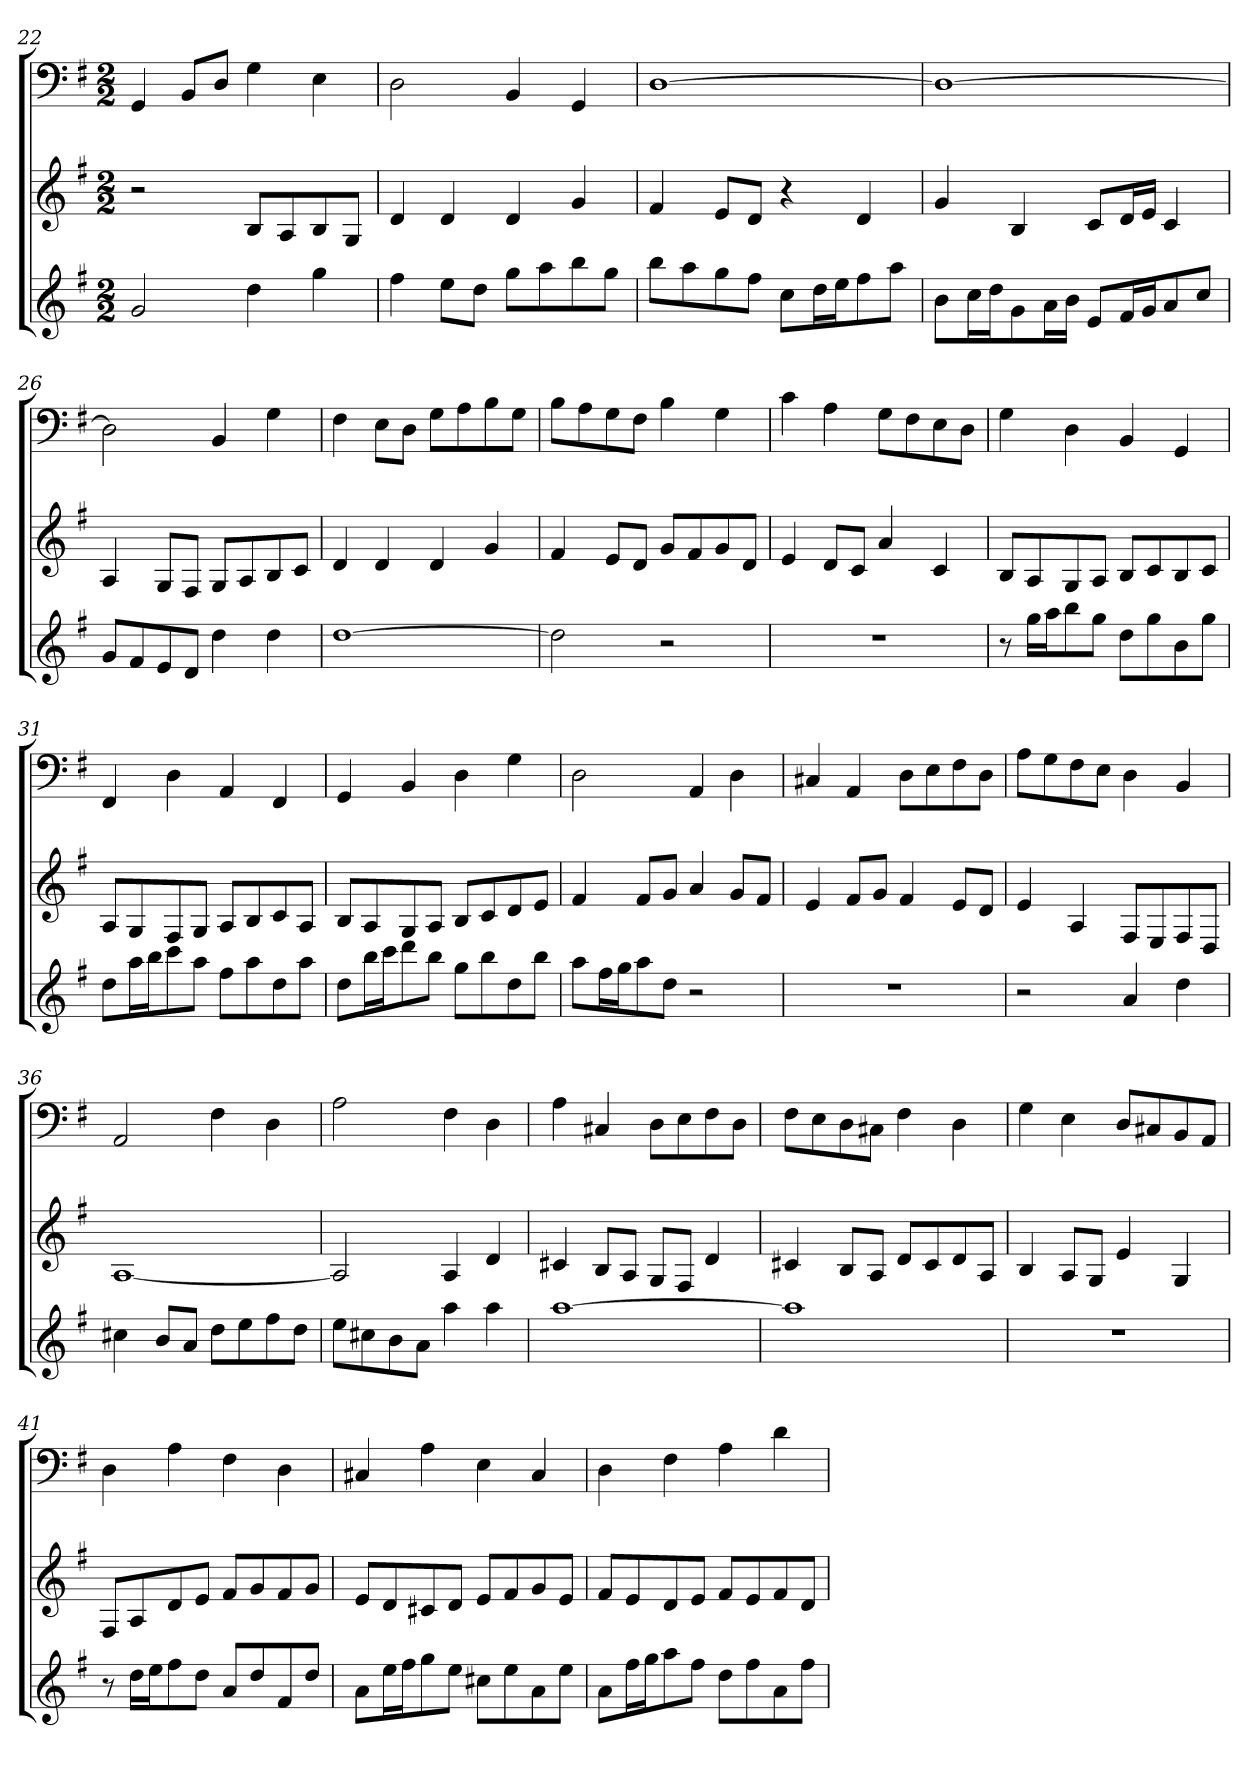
**kern	**kern	**kern
*part3	*part2	*part1
*staff3	*staff2	*staff1
*k[f#]	*k[f#]	*k[f#]
*G:	*G:	*G:
*M2/2	*M2/2	*M2/2
=22	=22	=22
2g	2r	4GG
.	.	8BBL
.	.	8DJ
4dd	8BL	4G
.	8A	.
4gg	8B	4E
.	8GJ	.
=23	=23	=23
4ff#	4d	2D
8eeL	4d	.
8ddJ	.	.
8ggL	4d	4BB
8aa	.	.
8bb	4g	4GG
8ggJ	.	.
=24	=24	=24
8bbL	4f#	[1D
8aa	.	.
8gg	8eL	.
8ff#J	8dJ	.
8ccL	4r	.
16ddL	.	.
16eeJ	.	.
8ff#	4d	.
8aaJ	.	.
=25	=25	=25
8bL	4g	1D_
16ccL	.	.
16ddJ	.	.
8g	4B	.
16aL	.	.
16bJJ	.	.
8eL	8cL	.
16f#L	16dL	.
16gJ	16eJJ	.
8a	4c	.
8ccJ	.	.
=26	=26	=26
8gL	4A	2D]
8f#	.	.
8e	8GL	.
8dJ	8F#J	.
4dd	8GL	4BB
.	8A	.
4dd	8B	4G
.	8cJ	.
=27	=27	=27
[1dd	4d	4F#
.	4d	8EL
.	.	8DJ
.	4d	8GL
.	.	8A
.	4g	8B
.	.	8GJ
=28	=28	=28
2dd]	4f#	8BL
.	.	8A
.	8eL	8G
.	8dJ	8F#J
2r	8gL	4B
.	8f#	.
.	8g	4G
.	8dJ	.
=29	=29	=29
1r	4e	4c
.	8dL	4A
.	8cJ	.
.	4a	8GL
.	.	8F#
.	4c	8E
.	.	8DJ
=30	=30	=30
8r	8BL	4G
16ggLL	8A	.
16aaJ	.	.
8bb	8G	4D
8ggJ	8AJ	.
8ddL	8BL	4BB
8gg	8c	.
8b	8B	4GG
8ggJ	8cJ	.
=31	=31	=31
8ddL	8AL	4FF#
16aaL	8G	.
16bbJ	.	.
8ccc	8F#	4D
8aaJ	8GJ	.
8ff#L	8AL	4AA
8aa	8B	.
8dd	8c	4FF#
8aaJ	8AJ	.
=32	=32	=32
8ddL	8BL	4GG
16bbL	8A	.
16cccJ	.	.
8ddd	8G	4BB
8bbJ	8AJ	.
8ggL	8BL	4D
8bb	8c	.
8dd	8d	4G
8bbJ	8eJ	.
=33	=33	=33
8aaL	4f#	2D
16ff#L	.	.
16ggJ	.	.
8aa	8f#L	.
8ddJ	8gJ	.
2r	4a	4AA
.	8gL	4D
.	8f#J	.
=34	=34	=34
1r	4e	4C#X
.	8f#L	4AA
.	8gJ	.
.	4f#	8DL
.	.	8E
.	8eL	8F#
.	8dJ	8DJ
=35	=35	=35
2r	4e	8AL
.	.	8G
.	4A	8F#
.	.	8EJ
4a	8F#L	4D
.	8E	.
4dd	8F#	4BB
.	8DJ	.
=36	=36	=36
4cc#X	[1A	2AA
8bL	.	.
8aJ	.	.
8ddL	.	4F#
8ee	.	.
8ff#	.	4D
8ddJ	.	.
=37	=37	=37
8eeL	2A]	2A
8cc#X	.	.
8b	.	.
8aJ	.	.
4aa	4A	4F#
4aa	4d	4D
=38	=38	=38
[1aa	4c#X	4A
.	8BL	4C#X
.	8AJ	.
.	8GL	8DL
.	8F#J	8E
.	4d	8F#
.	.	8DJ
=39	=39	=39
1aa]	4c#X	8F#L
.	.	8E
.	8BL	8D
.	8AJ	8C#XJ
.	8dL	4F#
.	8c#	.
.	8d	4D
.	8AJ	.
=40	=40	=40
1r	4B	4G
.	8AL	4E
.	8GJ	.
.	4e	8DL
.	.	8C#X
.	4G	8BB
.	.	8AAJ
=41	=41	=41
8r	8F#L	4D
16ddLL	8A	.
16eeJ	.	.
8ff#	8d	4A
8ddJ	8eJ	.
8aL	8f#L	4F#
8dd	8g	.
8f#	8f#	4D
8ddJ	8gJ	.
=42	=42	=42
8aL	8eL	4C#X
16eeL	8d	.
16ff#J	.	.
8gg	8c#X	4A
8eeJ	8dJ	.
8cc#XL	8eL	4E
8ee	8f#	.
8a	8g	4C#
8eeJ	8eJ	.
=43	=43	=43
8aL	8f#L	4D
16ff#L	8e	.
16ggJ	.	.
8aa	8d	4F#
8ff#J	8eJ	.
8ddL	8f#L	4A
8ff#	8e	.
8a	8f#	4d
8ff#J	8dJ	.
=	=	=
*-	*-	*-
